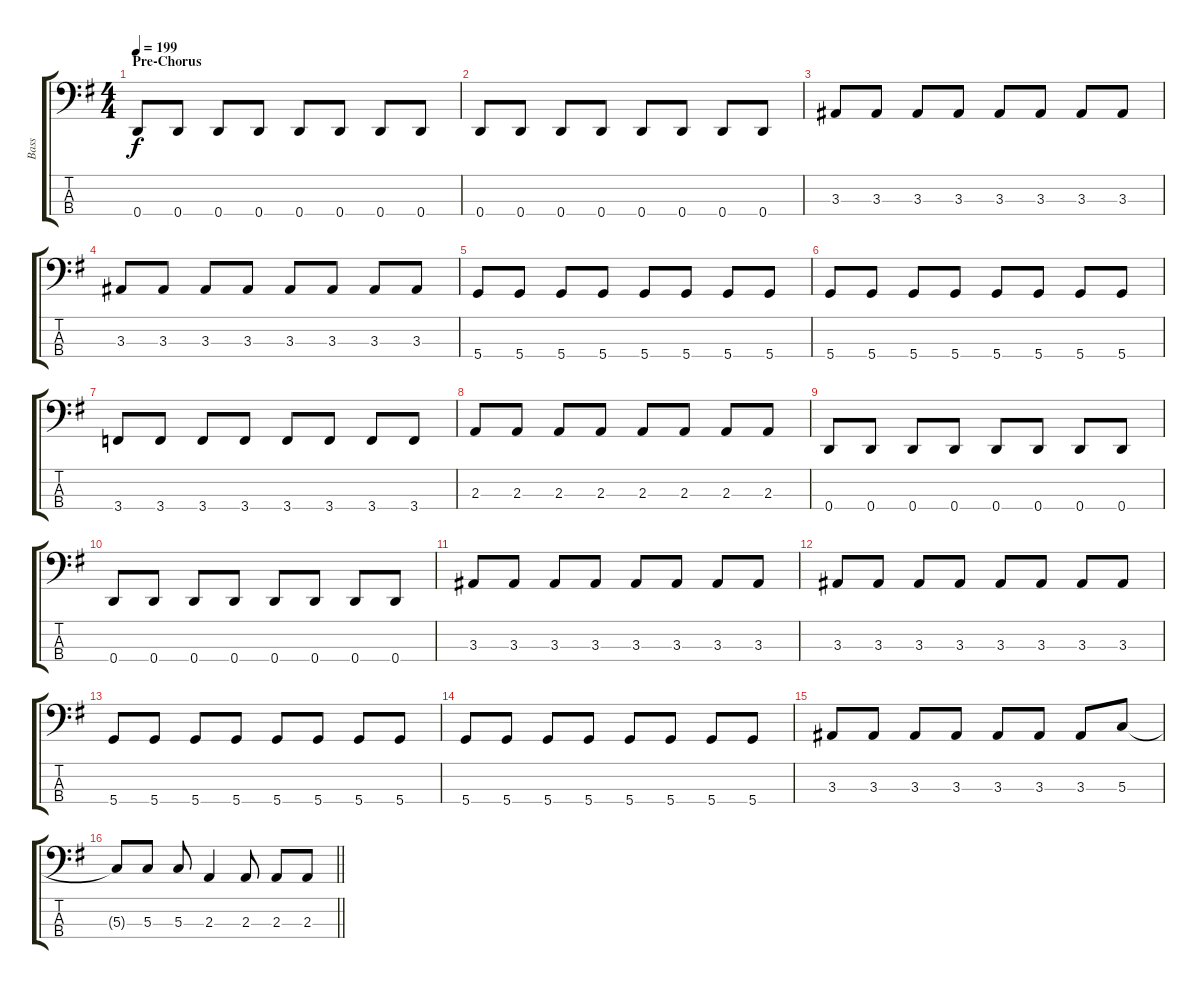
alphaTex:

\track ("Bass" "Bass") {instrument electricbassfinger}
\staff {score tabs}
\tuning (F2 C2 G1 D1) {hide}
\ts (4 4)
\section ("" "Pre-Chorus")
\tempo 199
\clef f4
\ks eminor
0.4.8{dy f} 0.4.8 0.4.8 0.4.8 0.4.8 0.4.8 0.4.8 0.4.8 |
0.4.8 0.4.8 0.4.8 0.4.8 0.4.8 0.4.8 0.4.8 0.4.8 |
3.3.8 3.3.8 3.3.8 3.3.8 3.3.8 3.3.8 3.3.8 3.3.8 |
3.3.8 3.3.8 3.3.8 3.3.8 3.3.8 3.3.8 3.3.8 3.3.8 |
5.4.8 5.4.8 5.4.8 5.4.8 5.4.8 5.4.8 5.4.8 5.4.8 |
5.4.8 5.4.8 5.4.8 5.4.8 5.4.8 5.4.8 5.4.8 5.4.8 |
3.4.8 3.4.8 3.4.8 3.4.8 3.4.8 3.4.8 3.4.8 3.4.8 |
2.3.8 2.3.8 2.3.8 2.3.8 2.3.8 2.3.8 2.3.8 2.3.8 |
0.4.8 0.4.8 0.4.8 0.4.8 0.4.8 0.4.8 0.4.8 0.4.8 |
0.4.8 0.4.8 0.4.8 0.4.8 0.4.8 0.4.8 0.4.8 0.4.8 |
3.3.8 3.3.8 3.3.8 3.3.8 3.3.8 3.3.8 3.3.8 3.3.8 |
3.3.8 3.3.8 3.3.8 3.3.8 3.3.8 3.3.8 3.3.8 3.3.8 |
5.4.8 5.4.8 5.4.8 5.4.8 5.4.8 5.4.8 5.4.8 5.4.8 |
5.4.8 5.4.8 5.4.8 5.4.8 5.4.8 5.4.8 5.4.8 5.4.8 |
3.3.8 3.3.8 3.3.8 3.3.8 3.3.8 3.3.8 3.3.8 5.3.8 |
\barLineRight lightlight
5.3{t}.8 5.3.8 5.3.8 2.3.4 2.3.8 2.3.8 2.3.8
